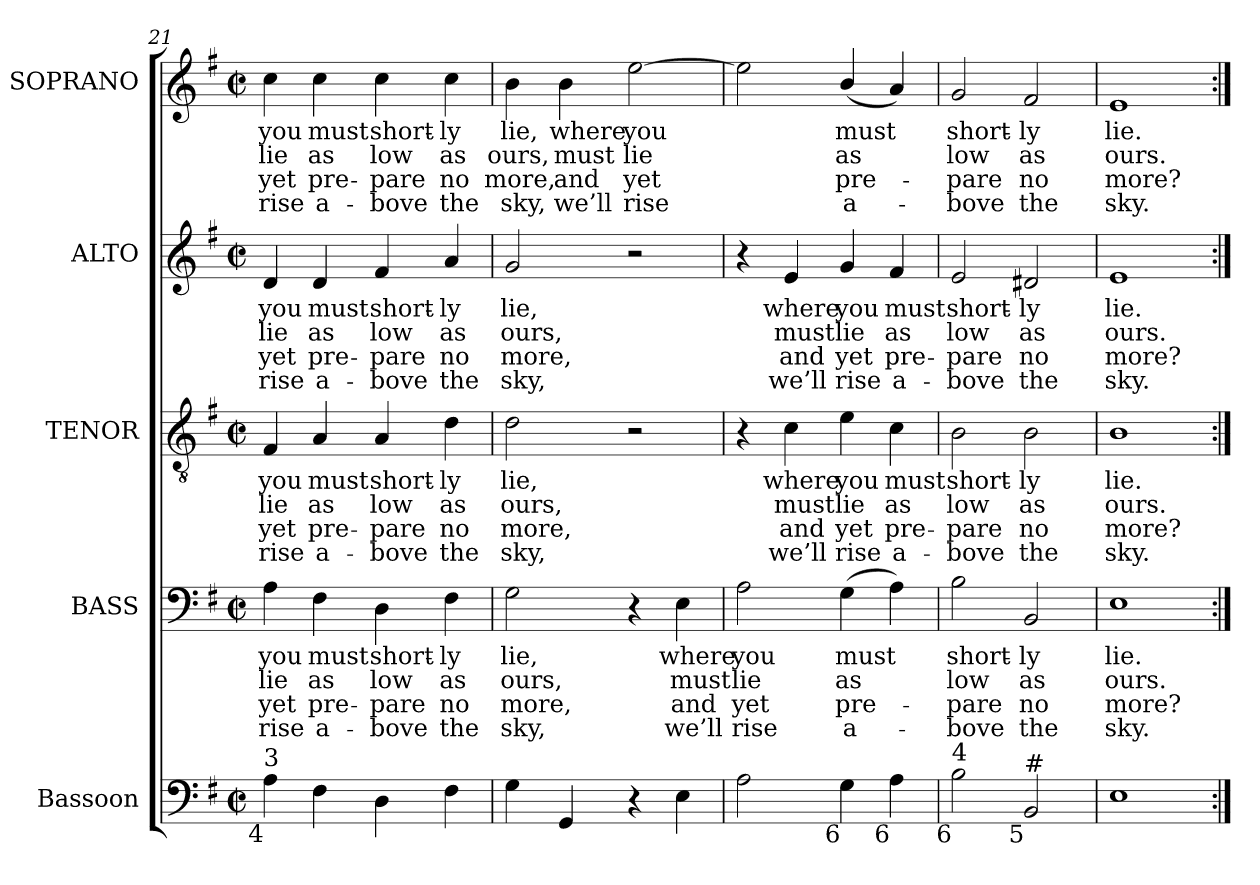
**kern	**kern	**text	**text	**text	**text	**kern	**text	**text	**text	**text	**kern	**text	**text	**text	**text	**kern	**text	**text	**text	**text
*part5	*part4	*part4	*part4	*part4	*part4	*part3	*part3	*part3	*part3	*part3	*part2	*part2	*part2	*part2	*part2	*part1	*part1	*part1	*part1	*part1
*staff5	*staff4	*staff4	*staff4	*staff4	*staff4	*staff3	*staff3	*staff3	*staff3	*staff3	*staff2	*staff2	*staff2	*staff2	*staff2	*staff1	*staff1	*staff1	*staff1	*staff1
*I"Bassoon	*I"BASS	*	*	*	*	*I"TENOR	*	*	*	*	*I"ALTO	*	*	*	*	*I"SOPRANO	*	*	*	*
*I'Bsn.	*I'B.	*	*	*	*	*I'T.	*	*	*	*	*I'A.	*	*	*	*	*I'S.	*	*	*	*
*clefF4	*clefF4	*	*	*	*	*clefGv2	*	*	*	*	*clefG2	*	*	*	*	*clefG2	*	*	*	*
*	*	*	*	*	*	*ITrd7c12	*	*	*	*	*	*	*	*	*	*	*	*	*	*
*k[f#]	*k[f#]	*	*	*	*	*k[f#]	*	*	*	*	*k[f#]	*	*	*	*	*k[f#]	*	*	*	*
*e:	*e:	*	*	*	*	*e:	*	*	*	*	*e:	*	*	*	*	*e:	*	*	*	*
*M2/2	*M2/2	*	*	*	*	*M2/2	*	*	*	*	*M2/2	*	*	*	*	*M2/2	*	*	*	*
*met(c|)	*met(c|)	*	*	*	*	*met(c|)	*	*	*	*	*met(c|)	*	*	*	*	*met(c|)	*	*	*	*
=21	=21	=21	=21	=21	=21	=21	=21	=21	=21	=21	=21	=21	=21	=21	=21	=21	=21	=21	=21	=21
!	!	!LO:LY:b:color=#000000	!LO:LY:b:color=#000000	!LO:LY:b:color=#000000	!LO:LY:b:color=#000000	!	!	!	!	!	!	!	!	!	!	!	!	!	!	!
!	!	!	!	!	!	!	!LO:LY:b:color=#000000	!LO:LY:b:color=#000000	!LO:LY:b:color=#000000	!LO:LY:b:color=#000000	!	!	!	!	!	!	!	!	!	!
!	!	!	!	!	!	!	!	!	!	!	!	!LO:LY:b:color=#000000	!LO:LY:b:color=#000000	!LO:LY:b:color=#000000	!LO:LY:b:color=#000000	!	!	!	!	!
!LO:TX:b:rj:t=4	!	!	!	!	!	!	!	!	!	!	!	!	!	!	!	!	!	!	!	!
!LO:TX:t=3	!	!	!	!	!	!	!	!	!	!	!	!	!	!	!	!	!	!	!	!
!	!	!	!	!	!	!	!	!	!	!	!	!	!	!	!	!	!LO:LY:b:color=#000000	!LO:LY:b:color=#000000	!LO:LY:b:color=#000000	!LO:LY:b:color=#000000
4Ai\	4Ai\	you	lie	yet	rise	4FF#i/	you	lie	yet	rise	4di/	you	lie	yet	rise	4cci\	you	lie	yet	rise
!	!	!LO:LY:b:color=#000000	!LO:LY:b:color=#000000	!LO:LY:b:color=#000000	!LO:LY:b:color=#000000	!	!	!	!	!	!	!	!	!	!	!	!	!	!	!
!	!	!	!	!	!	!	!LO:LY:b:color=#000000	!LO:LY:b:color=#000000	!LO:LY:b:color=#000000	!LO:LY:b:color=#000000	!	!	!	!	!	!	!	!	!	!
!	!	!	!	!	!	!	!	!	!	!	!	!LO:LY:b:color=#000000	!LO:LY:b:color=#000000	!LO:LY:b:color=#000000	!LO:LY:b:color=#000000	!	!	!	!	!
!	!	!	!	!	!	!	!	!	!	!	!	!	!	!	!	!	!LO:LY:b:color=#000000	!LO:LY:b:color=#000000	!LO:LY:b:color=#000000	!LO:LY:b:color=#000000
4F#i\	4F#i\	must	as	pre-	-a-	4AAi/	must	as	pre-	-a-	4di/	must	as	pre-	-a-	4cci\	must	as	pre-	-a-
!	!	!LO:LY:b:color=#000000	!LO:LY:b:color=#000000	!LO:LY:b:color=#000000	!LO:LY:b:color=#000000	!	!	!	!	!	!	!	!	!	!	!	!	!	!	!
!	!	!	!	!	!	!	!LO:LY:b:color=#000000	!LO:LY:b:color=#000000	!LO:LY:b:color=#000000	!LO:LY:b:color=#000000	!	!	!	!	!	!	!	!	!	!
!	!	!	!	!	!	!	!	!	!	!	!	!LO:LY:b:color=#000000	!LO:LY:b:color=#000000	!LO:LY:b:color=#000000	!LO:LY:b:color=#000000	!	!	!	!	!
!	!	!	!	!	!	!	!	!	!	!	!	!	!	!	!	!	!LO:LY:b:color=#000000	!LO:LY:b:color=#000000	!LO:LY:b:color=#000000	!LO:LY:b:color=#000000
4Di\	4Di\	short-	low	-pare	bove	4AAi/	short-	low	-pare	bove	4f#i/	short-	low	-pare	bove	4cci\	short-	low	-pare	bove
!	!	!LO:LY:b:color=#000000	!LO:LY:b:color=#000000	!LO:LY:b:color=#000000	!LO:LY:b:color=#000000	!	!	!	!	!	!	!	!	!	!	!	!	!	!	!
!	!	!	!	!	!	!	!LO:LY:b:color=#000000	!LO:LY:b:color=#000000	!LO:LY:b:color=#000000	!LO:LY:b:color=#000000	!	!	!	!	!	!	!	!	!	!
!	!	!	!	!	!	!	!	!	!	!	!	!LO:LY:b:color=#000000	!LO:LY:b:color=#000000	!LO:LY:b:color=#000000	!LO:LY:b:color=#000000	!	!	!	!	!
!	!	!	!	!	!	!	!	!	!	!	!	!	!	!	!	!	!LO:LY:b:color=#000000	!LO:LY:b:color=#000000	!LO:LY:b:color=#000000	!LO:LY:b:color=#000000
4F#i\	4F#i\	-ly	as	no	the	4Di\	-ly	as	no	the	4ai/	-ly	as	no	the	4cci\	-ly	as	no	the
=22	=22	=22	=22	=22	=22	=22	=22	=22	=22	=22	=22	=22	=22	=22	=22	=22	=22	=22	=22	=22
!	!	!LO:LY:b:color=#000000	!LO:LY:b:color=#000000	!LO:LY:b:color=#000000	!LO:LY:b:color=#000000	!	!	!	!	!	!	!	!	!	!	!	!	!	!	!
!	!	!	!	!	!	!	!LO:LY:b:color=#000000	!LO:LY:b:color=#000000	!LO:LY:b:color=#000000	!LO:LY:b:color=#000000	!	!	!	!	!	!	!	!	!	!
!	!	!	!	!	!	!	!	!	!	!	!	!LO:LY:b:color=#000000	!LO:LY:b:color=#000000	!LO:LY:b:color=#000000	!LO:LY:b:color=#000000	!	!	!	!	!
!	!	!	!	!	!	!	!	!	!	!	!	!	!	!	!	!	!LO:LY:b:color=#000000	!LO:LY:b:color=#000000	!LO:LY:b:color=#000000	!LO:LY:b:color=#000000
4Gi\	2Gi\	lie,	ours,	more,	sky,	2Di\	lie,	ours,	more,	sky,	2gi/	lie,	ours,	more,	sky,	4bi\	lie,	ours,	more,	sky,
!	!	!	!	!	!	!	!	!	!	!	!	!	!	!	!	!	!LO:LY:b:color=#000000	!LO:LY:b:color=#000000	!LO:LY:b:color=#000000	!LO:LY:b:color=#000000
4GGi/	.	.	.	.	.	.	.	.	.	.	.	.	.	.	.	4bi\	where	must	and	we’ll
!	!	!	!	!	!	!	!	!	!	!	!	!	!	!	!	!	!LO:LY:b:color=#000000	!LO:LY:b:color=#000000	!LO:LY:b:color=#000000	!LO:LY:b:color=#000000
4r	4r	.	.	.	.	2r	.	.	.	.	2r	.	.	.	.	[2eei\	you	lie	yet	rise
!	!	!LO:LY:b:color=#000000	!LO:LY:b:color=#000000	!LO:LY:b:color=#000000	!LO:LY:b:color=#000000	!	!	!	!	!	!	!	!	!	!	!	!	!	!	!
4Ei\	4Ei\	where	must	and	we’ll	.	.	.	.	.	.	.	.	.	.	.	.	.	.	.
!!LO:LB:g=z
=23	=23	=23	=23	=23	=23	=23	=23	=23	=23	=23	=23	=23	=23	=23	=23	=23	=23	=23	=23	=23
!	!	!LO:LY:b:color=#000000	!LO:LY:b:color=#000000	!LO:LY:b:color=#000000	!LO:LY:b:color=#000000	!	!	!	!	!	!	!	!	!	!	!	!	!	!	!
2Ai\	2Ai\	you	lie	yet	rise	4r	.	.	.	.	4r	.	.	.	.	2eei\]	.	.	.	.
!	!	!	!	!	!	!	!LO:LY:b:color=#000000	!LO:LY:b:color=#000000	!LO:LY:b:color=#000000	!LO:LY:b:color=#000000	!	!	!	!	!	!	!	!	!	!
!	!	!	!	!	!	!	!	!	!	!	!	!LO:LY:b:color=#000000	!LO:LY:b:color=#000000	!LO:LY:b:color=#000000	!LO:LY:b:color=#000000	!	!	!	!	!
.	.	.	.	.	.	4Ci\	where	must	and	we’ll	4ei/	where	must	and	we’ll	.	.	.	.	.
!	!	!LO:LY:b:color=#000000	!LO:LY:b:color=#000000	!LO:LY:b:color=#000000	!LO:LY:b:color=#000000	!	!	!	!	!	!	!	!	!	!	!	!	!	!	!
!	!	!	!	!	!	!	!LO:LY:b:color=#000000	!LO:LY:b:color=#000000	!LO:LY:b:color=#000000	!LO:LY:b:color=#000000	!	!	!	!	!	!	!	!	!	!
!	!	!	!	!	!	!	!	!	!	!	!	!LO:LY:b:color=#000000	!LO:LY:b:color=#000000	!LO:LY:b:color=#000000	!LO:LY:b:color=#000000	!	!	!	!	!
!LO:TX:b:rj:t=6	!	!	!	!	!	!	!	!	!	!	!	!	!	!	!	!	!	!	!	!
!	!	!	!	!	!	!	!	!	!	!	!	!	!	!	!	!	!LO:LY:b:color=#000000	!LO:LY:b:color=#000000	!LO:LY:b:color=#000000	!LO:LY:b:color=#000000
4Gi\	(4Gi\	must	as	pre-	-a-	4Ei\	you	lie	yet	rise	4gi/	you	lie	yet	rise	(4bi/	must	as	pre-	-a-
!	!	!	!	!	!	!	!LO:LY:b:color=#000000	!LO:LY:b:color=#000000	!LO:LY:b:color=#000000	!LO:LY:b:color=#000000	!	!	!	!	!	!	!	!	!	!
!LO:TX:b:rj:t=6	!	!	!	!	!	!	!	!	!	!	!	!	!	!	!	!	!	!	!	!
!	!	!	!	!	!	!	!	!	!	!	!	!LO:LY:b:color=#000000	!LO:LY:b:color=#000000	!LO:LY:b:color=#000000	!LO:LY:b:color=#000000	!	!	!	!	!
4Ai\	4Ai\)	.	.	.	.	4Ci\	must	as	pre-	-a-	4f#i/	must	as	pre-	-a-	4ai/)	.	.	.	.
=24	=24	=24	=24	=24	=24	=24	=24	=24	=24	=24	=24	=24	=24	=24	=24	=24	=24	=24	=24	=24
!	!	!LO:LY:b:color=#000000	!LO:LY:b:color=#000000	!LO:LY:b:color=#000000	!LO:LY:b:color=#000000	!	!	!	!	!	!	!	!	!	!	!	!	!	!	!
!	!	!	!	!	!	!	!LO:LY:b:color=#000000	!LO:LY:b:color=#000000	!LO:LY:b:color=#000000	!LO:LY:b:color=#000000	!	!	!	!	!	!	!	!	!	!
!	!	!	!	!	!	!	!	!	!	!	!	!LO:LY:b:color=#000000	!LO:LY:b:color=#000000	!LO:LY:b:color=#000000	!LO:LY:b:color=#000000	!	!	!	!	!
!LO:TX:b:rj:t=6	!	!	!	!	!	!	!	!	!	!	!	!	!	!	!	!	!	!	!	!
!LO:TX:t=4	!	!	!	!	!	!	!	!	!	!	!	!	!	!	!	!	!	!	!	!
!	!	!	!	!	!	!	!	!	!	!	!	!	!	!	!	!	!LO:LY:b:color=#000000	!LO:LY:b:color=#000000	!LO:LY:b:color=#000000	!LO:LY:b:color=#000000
2Bi\	2Bi\	short-	low	-pare	bove	2BBi\	short-	low	-pare	bove	2ei/	short-	low	-pare	bove	2gi/	short-	low	-pare	bove
!	!	!LO:LY:b:color=#000000	!LO:LY:b:color=#000000	!LO:LY:b:color=#000000	!LO:LY:b:color=#000000	!	!	!	!	!	!	!	!	!	!	!	!	!	!	!
!	!	!	!	!	!	!	!LO:LY:b:color=#000000	!LO:LY:b:color=#000000	!LO:LY:b:color=#000000	!LO:LY:b:color=#000000	!	!	!	!	!	!	!	!	!	!
!	!	!	!	!	!	!	!	!	!	!	!	!LO:LY:b:color=#000000	!LO:LY:b:color=#000000	!LO:LY:b:color=#000000	!LO:LY:b:color=#000000	!	!	!	!	!
!LO:TX:b:rj:t=5	!	!	!	!	!	!	!	!	!	!	!	!	!	!	!	!	!	!	!	!
!LO:TX:t=#	!	!	!	!	!	!	!	!	!	!	!	!	!	!	!	!	!	!	!	!
!	!	!	!	!	!	!	!	!	!	!	!	!	!	!	!	!	!LO:LY:b:color=#000000	!LO:LY:b:color=#000000	!LO:LY:b:color=#000000	!LO:LY:b:color=#000000
2BBi/	2BBi/	-ly	as	no	the	2BBi\	-ly	as	no	the	2d#Xi/	-ly	as	no	the	2f#i/	-ly	as	no	the
=25	=25	=25	=25	=25	=25	=25	=25	=25	=25	=25	=25	=25	=25	=25	=25	=25	=25	=25	=25	=25
!	!	!LO:LY:b:color=#000000	!LO:LY:b:color=#000000	!LO:LY:b:color=#000000	!LO:LY:b:color=#000000	!	!	!	!	!	!	!	!	!	!	!	!	!	!	!
!	!	!	!	!	!	!	!LO:LY:b:color=#000000	!LO:LY:b:color=#000000	!LO:LY:b:color=#000000	!LO:LY:b:color=#000000	!	!	!	!	!	!	!	!	!	!
!	!	!	!	!	!	!	!	!	!	!	!	!LO:LY:b:color=#000000	!LO:LY:b:color=#000000	!LO:LY:b:color=#000000	!LO:LY:b:color=#000000	!	!	!	!	!
!	!	!	!	!	!	!	!	!	!	!	!	!	!	!	!	!	!LO:LY:b:color=#000000	!LO:LY:b:color=#000000	!LO:LY:b:color=#000000	!LO:LY:b:color=#000000
1Ei	1Ei	lie.	ours.	more?	sky.	1BBi	lie.	ours.	more?	sky.	1ei	lie.	ours.	more?	sky.	1ei	lie.	ours.	more?	sky.
=:|!	=:|!	=:|!	=:|!	=:|!	=:|!	=:|!	=:|!	=:|!	=:|!	=:|!	=:|!	=:|!	=:|!	=:|!	=:|!	=:|!	=:|!	=:|!	=:|!	=:|!
*-	*-	*-	*-	*-	*-	*-	*-	*-	*-	*-	*-	*-	*-	*-	*-	*-	*-	*-	*-	*-
